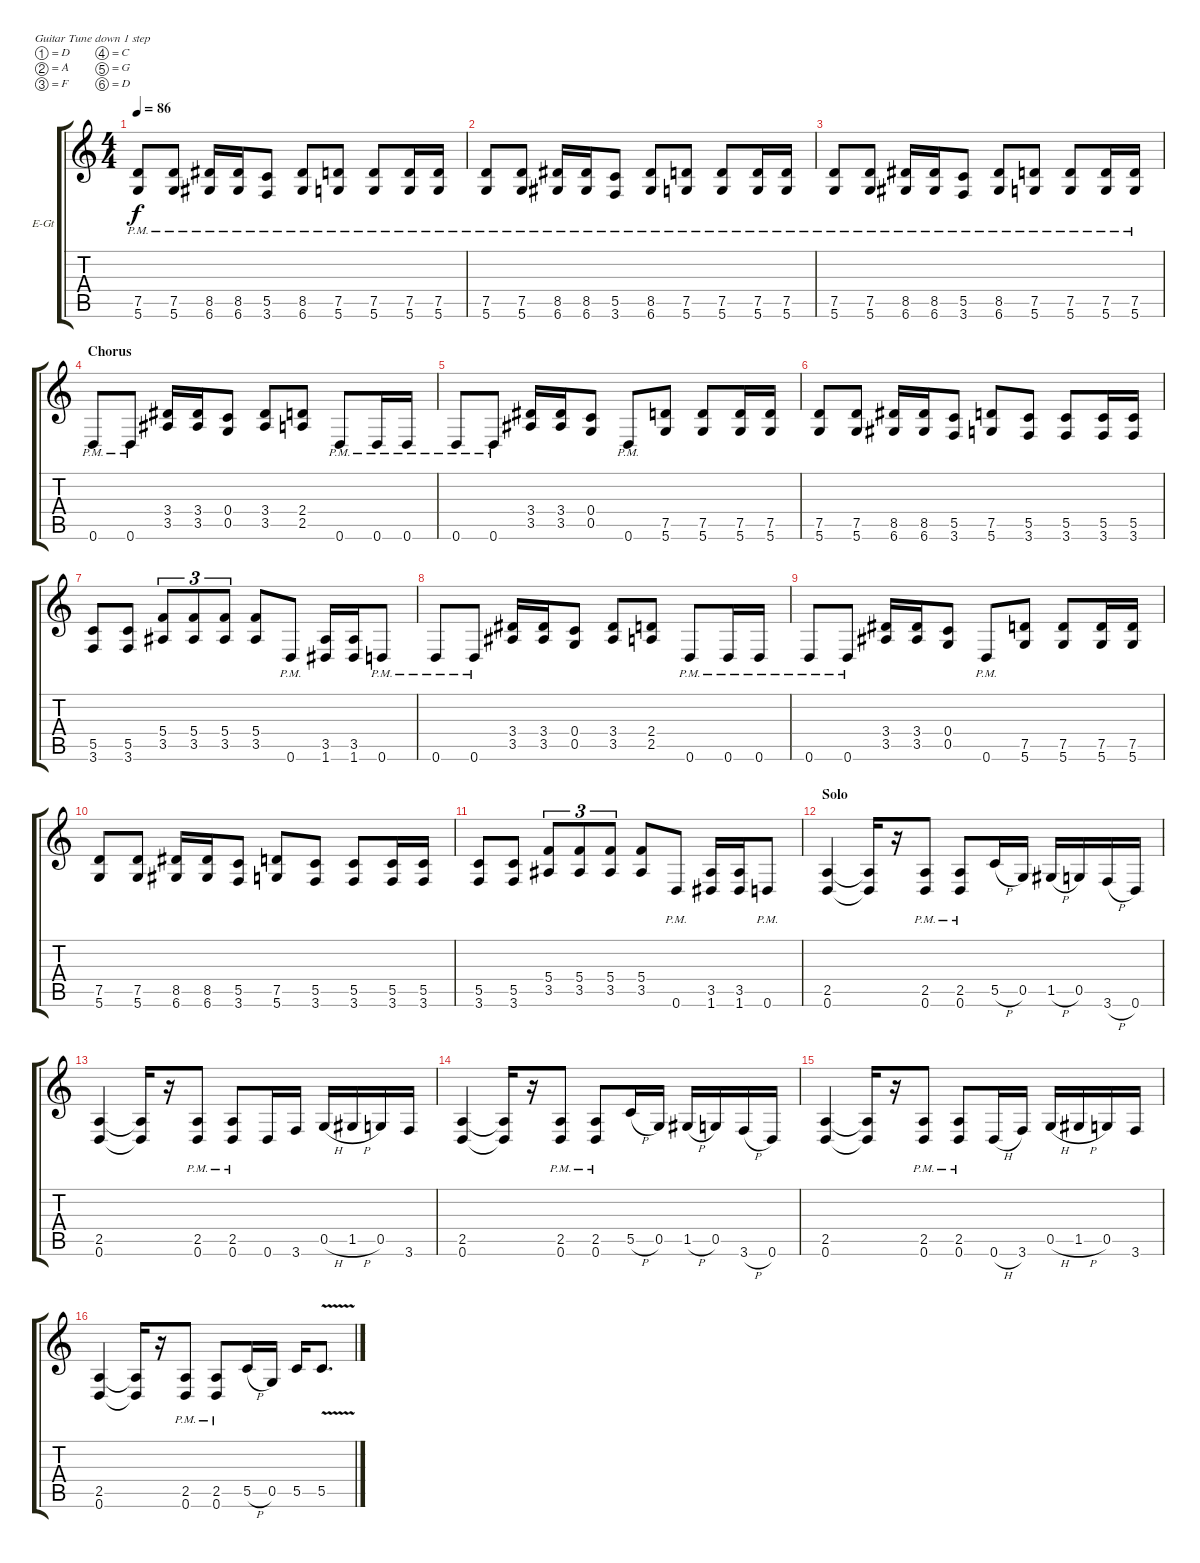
\bracketExtendMode groupsimilarinstruments
\firstSystemTrackNameOrientation horizontal
\otherSystemsTrackNameOrientation horizontal
\track ("James Hetfield" "E-Gt") {instrument distortionguitar}
\staff {score tabs}
\tuning (D4 A3 F3 C3 G2 D2)
\ts (4 4)
\tempo 86
\clef g2
\ks c
(7.5{pm} 5.6{pm}).8{dy f} (7.5{pm} 5.6{pm}).8 (8.5{pm} 6.6{pm}).16 (8.5{pm} 6.6{pm}).16 (5.5{pm} 3.6{pm}).8 (8.5{pm} 6.6{pm}).8 (7.5{pm} 5.6{pm}).8 (7.5{pm} 5.6{pm}).8 (7.5{pm} 5.6{pm}).16 (7.5{pm} 5.6{pm}).16 |
(7.5{pm} 5.6{pm}).8 (7.5{pm} 5.6{pm}).8 (8.5{pm} 6.6{pm}).16 (8.5{pm} 6.6{pm}).16 (5.5{pm} 3.6{pm}).8 (8.5{pm} 6.6{pm}).8 (7.5{pm} 5.6{pm}).8 (7.5{pm} 5.6{pm}).8 (7.5{pm} 5.6{pm}).16 (7.5{pm} 5.6{pm}).16 |
(7.5{pm} 5.6{pm}).8 (7.5{pm} 5.6{pm}).8 (8.5{pm} 6.6{pm}).16 (8.5{pm} 6.6{pm}).16 (5.5{pm} 3.6{pm}).8 (8.5{pm} 6.6{pm}).8 (7.5{pm} 5.6{pm}).8 (7.5{pm} 5.6{pm}).8 (7.5{pm} 5.6{pm}).16 (7.5{pm} 5.6{pm}).16 |
\section ("" "Chorus")
0.6{pm}.8 0.6{pm}.8 (3.4 3.5).16 (3.4 3.5).16 (0.4 0.5).8 (3.4 3.5).8 (2.4 2.5).8 0.6{pm}.8 0.6{pm}.16 0.6{pm}.16 |
0.6{pm}.8 0.6{pm}.8 (3.4 3.5).16 (3.4 3.5).16 (0.4 0.5).8 0.6{pm}.8 (7.5 5.6).8 (7.5 5.6).8 (7.5 5.6).16 (7.5 5.6).16 |
(7.5 5.6).8 (7.5 5.6).8 (8.5 6.6).16 (8.5 6.6).16 (5.5 3.6).8 (7.5 5.6).8 (5.5 3.6).8 (5.5 3.6).8 (5.5 3.6).16 (5.5 3.6).16 |
(5.5 3.6).8 (5.5 3.6).8 (5.4 3.5).8{tu (3 2)} (5.4 3.5).8{tu (3 2)} (5.4 3.5).8{tu (3 2)} (5.4 3.5).8 0.6{pm}.8 (3.5 1.6).16 (3.5 1.6).16 0.6{pm}.8 |
0.6{pm}.8 0.6{pm}.8 (3.4 3.5).16 (3.4 3.5).16 (0.4 0.5).8 (3.4 3.5).8 (2.4 2.5).8 0.6{pm}.8 0.6{pm}.16 0.6{pm}.16 |
0.6{pm}.8 0.6{pm}.8 (3.4 3.5).16 (3.4 3.5).16 (0.4 0.5).8 0.6{pm}.8 (7.5 5.6).8 (7.5 5.6).8 (7.5 5.6).16 (7.5 5.6).16 |
(7.5 5.6).8 (7.5 5.6).8 (8.5 6.6).16 (8.5 6.6).16 (5.5 3.6).8 (7.5 5.6).8 (5.5 3.6).8 (5.5 3.6).8 (5.5 3.6).16 (5.5 3.6).16 |
(5.5 3.6).8 (5.5 3.6).8 (5.4 3.5).8{tu (3 2)} (5.4 3.5).8{tu (3 2)} (5.4 3.5).8{tu (3 2)} (5.4 3.5).8 0.6{pm}.8 (3.5 1.6).16 (3.5 1.6).16 0.6{pm}.8 |
\section ("" "Solo")
(2.5 0.6).4 (2.5{t} 0.6{t}).16 r.16 (2.5{pm} 0.6{pm}).8 (2.5{pm} 0.6{pm}).8 5.5{h}.16 0.5.16 1.5{h}.16 0.5.16 3.6{h}.16 0.6.16 |
(2.5 0.6).4 (2.5{t} 0.6{t}).16 r.16 (2.5{pm} 0.6{pm}).8 (2.5{pm} 0.6{pm}).8 0.6.16 3.6.16 0.5{h}.16 1.5{h}.16 0.5.16 3.6.16 |
(2.5 0.6).4 (2.5{t} 0.6{t}).16 r.16 (2.5{pm} 0.6{pm}).8 (2.5{pm} 0.6{pm}).8 5.5{h}.16 0.5.16 1.5{h}.16 0.5.16 3.6{h}.16 0.6.16 |
(2.5 0.6).4 (2.5{t} 0.6{t}).16 r.16 (2.5{pm} 0.6{pm}).8 (2.5{pm} 0.6{pm}).8 0.6{h}.16 3.6.16 0.5{h}.16 1.5{h}.16 0.5.16 3.6.16 |
(2.5 0.6).4 (2.5{t} 0.6{t}).16 r.16 (2.5{pm} 0.6{pm}).8 (2.5{pm} 0.6{pm}).8 5.5{h}.16 0.5.16 5.5.16 5.5{v}.8{d}
